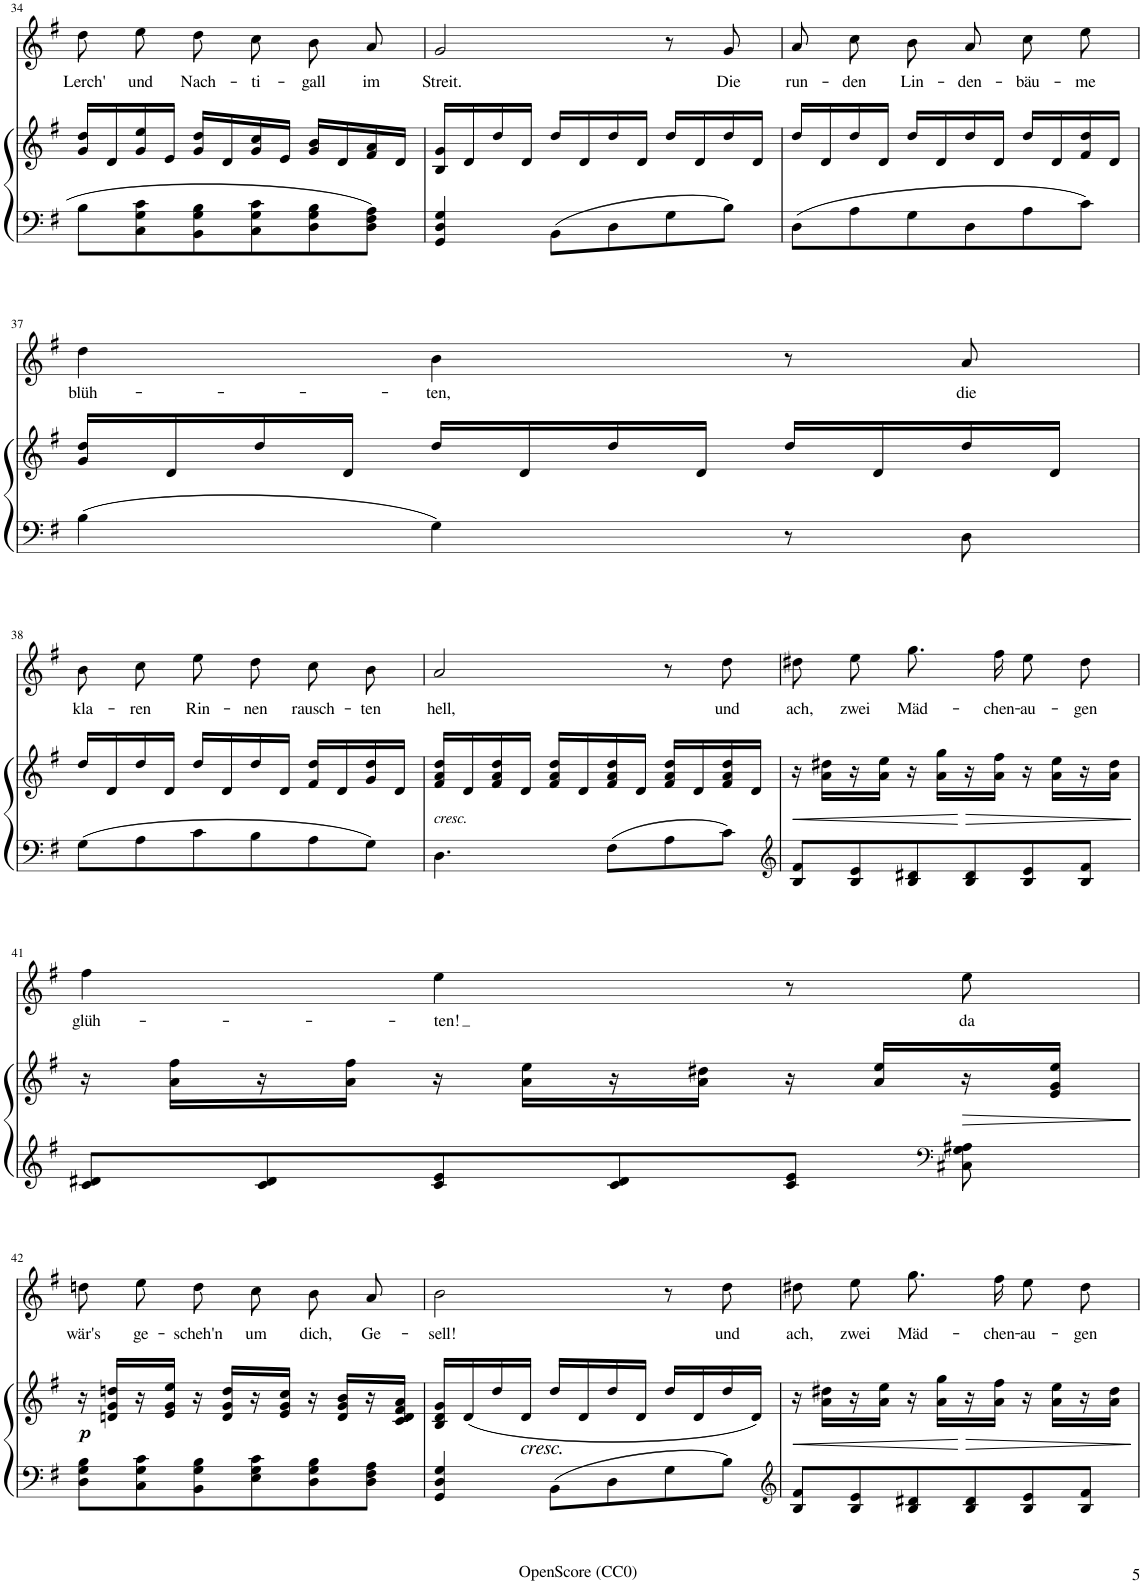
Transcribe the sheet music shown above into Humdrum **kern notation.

**kern	**kern	**dynam	**kern	**text
*part2	*part2	*part2	*part1	*part1
*staff3	*staff2	*staff2/3	*staff1	*staff1
*I"Pianoforte	*	*	*I"Singstimme Voice	*
*I'Pno	*	*	*	*
!!LO:PB:g=z
*clefF4	*clefG2	*	*clefG2	*
*k[f#]	*k[f#]	*	*k[f#]	*
*M3/4	*M3/4	*	*M3/4	*
=34	=34	=34	=34	=34
!	!	!	!	!LO:LY:b
8B\L	16g/ 16dd/LL	.	8dd\L	Lerch'
.	16d/	.	.	.
!	!	!	!	!LO:LY:b
8C\ 8G\ 8c\	16g/ 16ee/	.	8ee\J	und
.	16e/JJ	.	.	.
!	!	!	!	!LO:LY:b
8BB\ 8G\ 8B\	16g/ 16dd/LL	.	8dd\L	Nach-
.	16d/	.	.	.
!	!	!	!	!LO:LY:b
8C\ 8G\ 8c\	16g/ 16cc/	.	8cc\J	-ti-
.	16e/JJ	.	.	.
!	!	!	!	!LO:LY:b
8D\ 8G\ 8B\	16g/ 16b/LL	.	8b/L	-gall
.	16d/	.	.	.
!	!	!	!	!LO:LY:b
8D\ 8F#\ 8A\J	16f#/ 16a/	.	8a/J	im
.	16d/JJ	.	.	.
=35	=35	=35	=35	=35
!	!	!	!	!LO:LY:b
4GG/ 4D/ 4G/	16B/ 16g/LL	.	2g/	Streit.
.	16d/	.	.	.
.	16dd/	.	.	.
.	16d/JJ	.	.	.
8BB\L	16dd/LL	.	.	.
.	16d/	.	.	.
8D\	16dd/	.	.	.
.	16d/JJ	.	.	.
8G\	16dd/LL	.	8r	.
.	16d/	.	.	.
!	!	!	!	!LO:LY:b
8B\J	16dd/	.	8g/	Die
.	16d/JJ	.	.	.
=36	=36	=36	=36	=36
!	!	!	!	!LO:LY:b
8D\L	16dd/LL	.	8a\L	run-
.	16d/	.	.	.
!	!	!	!	!LO:LY:b
8A\	16dd/	.	8cc\J	-den
.	16d/JJ	.	.	.
!	!	!	!	!LO:LY:b
8G\	16dd/LL	.	8b/L	Lin-
.	16d/	.	.	.
!	!	!	!	!LO:LY:b
8D\	16dd/	.	8a/J	-den-
.	16d/JJ	.	.	.
!	!	!	!	!LO:LY:b
8A\	16dd/LL	.	8cc\L	-bäu-
.	16d/	.	.	.
!	!	!	!	!LO:LY:b
8c\J	16f#/ 16dd/	.	8ee\J	-me
.	16d/JJ	.	.	.
!!LO:LB:g=z
=37	=37	=37	=37	=37
!	!	!	!	!LO:LY:b
4B\	16g/ 16dd/LL	.	4dd\	blüh-
.	16d/	.	.	.
.	16dd/	.	.	.
.	16d/JJ	.	.	.
!	!	!	!	!LO:LY:b
4G\	16dd/LL	.	4b\	-ten,
.	16d/	.	.	.
.	16dd/	.	.	.
.	16d/JJ	.	.	.
8r	16dd/LL	.	8r	.
.	16d/	.	.	.
!	!	!	!	!LO:LY:b
8D\	16dd/	.	8a/	die
.	16d/JJ	.	.	.
!!LO:LB:g=z
=38	=38	=38	=38	=38
!	!	!	!	!LO:LY:b
8G\L	16dd/LL	.	8b\L	kla-
.	16d/	.	.	.
!	!	!	!	!LO:LY:b
8A\	16dd/	.	8cc\J	-ren
.	16d/JJ	.	.	.
!	!	!	!	!LO:LY:b
8c\	16dd/LL	.	8ee\L	Rin-
.	16d/	.	.	.
!	!	!	!	!LO:LY:b
8B\	16dd/	.	8dd\J	-nen
.	16d/JJ	.	.	.
!	!	!	!	!LO:LY:b
8A\	16f#/ 16dd/LL	.	8cc\L	rausch-
.	16d/	.	.	.
!	!	!	!	!LO:LY:b
8G\J	16g/ 16dd/	.	8b\J	-ten
.	16d/JJ	.	.	.
=39	=39	=39	=39	=39
!	!LO:TX:b:i:t=cresc.	!	!	!
!	!	!	!	!LO:LY:b
4.D\	16f#/ 16a/ 16dd/LL	.	2a/	hell,
.	16d/	.	.	.
.	16f#/ 16a/ 16dd/	.	.	.
.	16d/JJ	.	.	.
.	16f#/ 16a/ 16dd/LL	.	.	.
.	16d/	.	.	.
8F#\L	16f#/ 16a/ 16dd/	.	.	.
.	16d/JJ	.	.	.
8A\	16f#/ 16a/ 16dd/LL	.	8r	.
.	16d/	.	.	.
!	!	!	!	!LO:LY:b
8c\J	16f#/ 16a/ 16dd/	.	8dd\	und
.	16d/JJ	.	.	.
=40	=40	=40	=40	=40
*clefG2	*	*	*	*
!	!	!LO:HP:b	!	!LO:LY:b
8B/ 8f#/L	16r	<	8dd#X\L	ach,
.	16a\ 16dd#X\LL	.	.	.
!	!	!	!	!LO:LY:b
8B/ 8e/	16r	.	8ee\J	zwei
.	16a\ 16ee\JJ	.	.	.
!	!	!	!	!LO:LY:b
8B/ 8d#X/	16r	.	8.gg\L	Mäd-
.	16a\ 16gg\LL	.	.	.
!	!	!LO:HP:n=1:b	!	!
8B/ 8d#/	16r	[ >	.	.
!	!	!	!	!LO:LY:b
.	16a\ 16ff#\JJ	.	16ff#\Jk	-chen-
!	!	!	!	!LO:LY:b
8B/ 8e/	16r	.	8ee\L	-au-
.	16a\ 16ee\LL	.	.	.
!	!	!	!	!LO:LY:b
8B/ 8f#/J	16r	.	8dd#\J	-gen
.	16a\ 16dd#\JJ	.	.	.
.	.	]	.	.
!!LO:LB:g=z
=41	=41	=41	=41	=41
!	!	!	!	!LO:LY:b
8c/ 8d#X/L	16r	.	4ff#\	glüh-
.	16a\ 16ff#\LL	.	.	.
8c/ 8d#/	16r	.	.	.
.	16a\ 16ff#\JJ	.	.	.
!	!	!	!	!LO:LY:b
8c/ 8e/	16r	.	4ee\	-ten!
.	16a\ 16ee\LL	.	.	.
8c/ 8d#/	16r	.	.	.
.	16a\ 16dd#X\JJ	.	.	.
8c/ 8e/J	16r	.	8r	.
.	16a/ 16ee/LL	.	.	.
*clefF4	*	*	*	*
!	!	!LO:HP:b	!	!LO:LY:b
8C#X\ 8G\ 8A#X\	16r	>	8ee\	da
.	16e/ 16g/ 16ee/JJ	.	.	.
.	.	]	.	.
!!LO:LB:g=z
=42	=42	=42	=42	=42
!	!	!LO:DY:b	!	!LO:LY:b
8D\ 8G\ 8B\L	16r	p	8ddn\L	wär's
.	16dn/ 16g/ 16ddn/LL	.	.	.
!	!	!	!	!LO:LY:b
8C\ 8G\ 8c\	16r	.	8ee\J	ge-
.	16e/ 16g/ 16ee/JJ	.	.	.
!	!	!	!	!LO:LY:b
8BB\ 8G\ 8B\	16r	.	8dd\L	-scheh'n
.	16d/ 16g/ 16dd/LL	.	.	.
!	!	!	!	!LO:LY:b
8E\ 8G\ 8c\	16r	.	8cc\J	um
.	16e/ 16g/ 16cc/JJ	.	.	.
!	!	!	!	!LO:LY:b
8D\ 8G\ 8B\	16r	.	8b/L	dich,
.	16d/ 16g/ 16b/LL	.	.	.
!	!	!	!	!LO:LY:b
8D\ 8F#\ 8A\J	16r	.	8a/J	Ge-
.	16c/ 16d/ 16f#/ 16a/JJ	.	.	.
=43	=43	=43	=43	=43
!	!	!	!	!LO:LY:b
4GG/ 4D/ 4G/	16B/ 16d/ 16g/LL	.	2b\	-sell!
.	(16d/	.	.	.
.	16dd/	.	.	.
!	!LO:TX:b:i:t=cresc.	!	!	!
.	16d/JJ	.	.	.
8BB\L	16dd/LL	.	.	.
.	16d/	.	.	.
8D\	16dd/	.	.	.
.	16d/JJ	.	.	.
8G\	16dd/LL	.	8r	.
.	16d/	.	.	.
!	!	!	!	!LO:LY:b
8B\J	16dd/	.	8dd\	und
.	16d/JJ)	.	.	.
=44	=44	=44	=44	=44
*clefG2	*	*	*	*
!	!	!LO:HP:b	!	!LO:LY:b
8B/ 8f#/L	16r	<	8dd#X\L	ach,
.	16a\ 16dd#X\LL	.	.	.
!	!	!	!	!LO:LY:b
8B/ 8e/	16r	.	8ee\J	zwei
.	16a\ 16ee\JJ	.	.	.
!	!	!	!	!LO:LY:b
8B/ 8d#X/	16r	.	8.gg\L	Mäd-
.	16a\ 16gg\LL	.	.	.
!	!	!LO:HP:n=1:b	!	!
8B/ 8d#/	16r	[ >	.	.
!	!	!	!	!LO:LY:b
.	16a\ 16ff#\JJ	.	16ff#\Jk	-chen-
!	!	!	!	!LO:LY:b
8B/ 8e/	16r	.	8ee\L	-au-
.	16a\ 16ee\LL	.	.	.
!	!	!	!	!LO:LY:b
8B/ 8f#/J	16r	.	8dd#\J	-gen
.	16a\ 16dd#\JJ	.	.	.
.	.	]	.	.
=	=	=	=	=
*-	*-	*-	*-	*-
